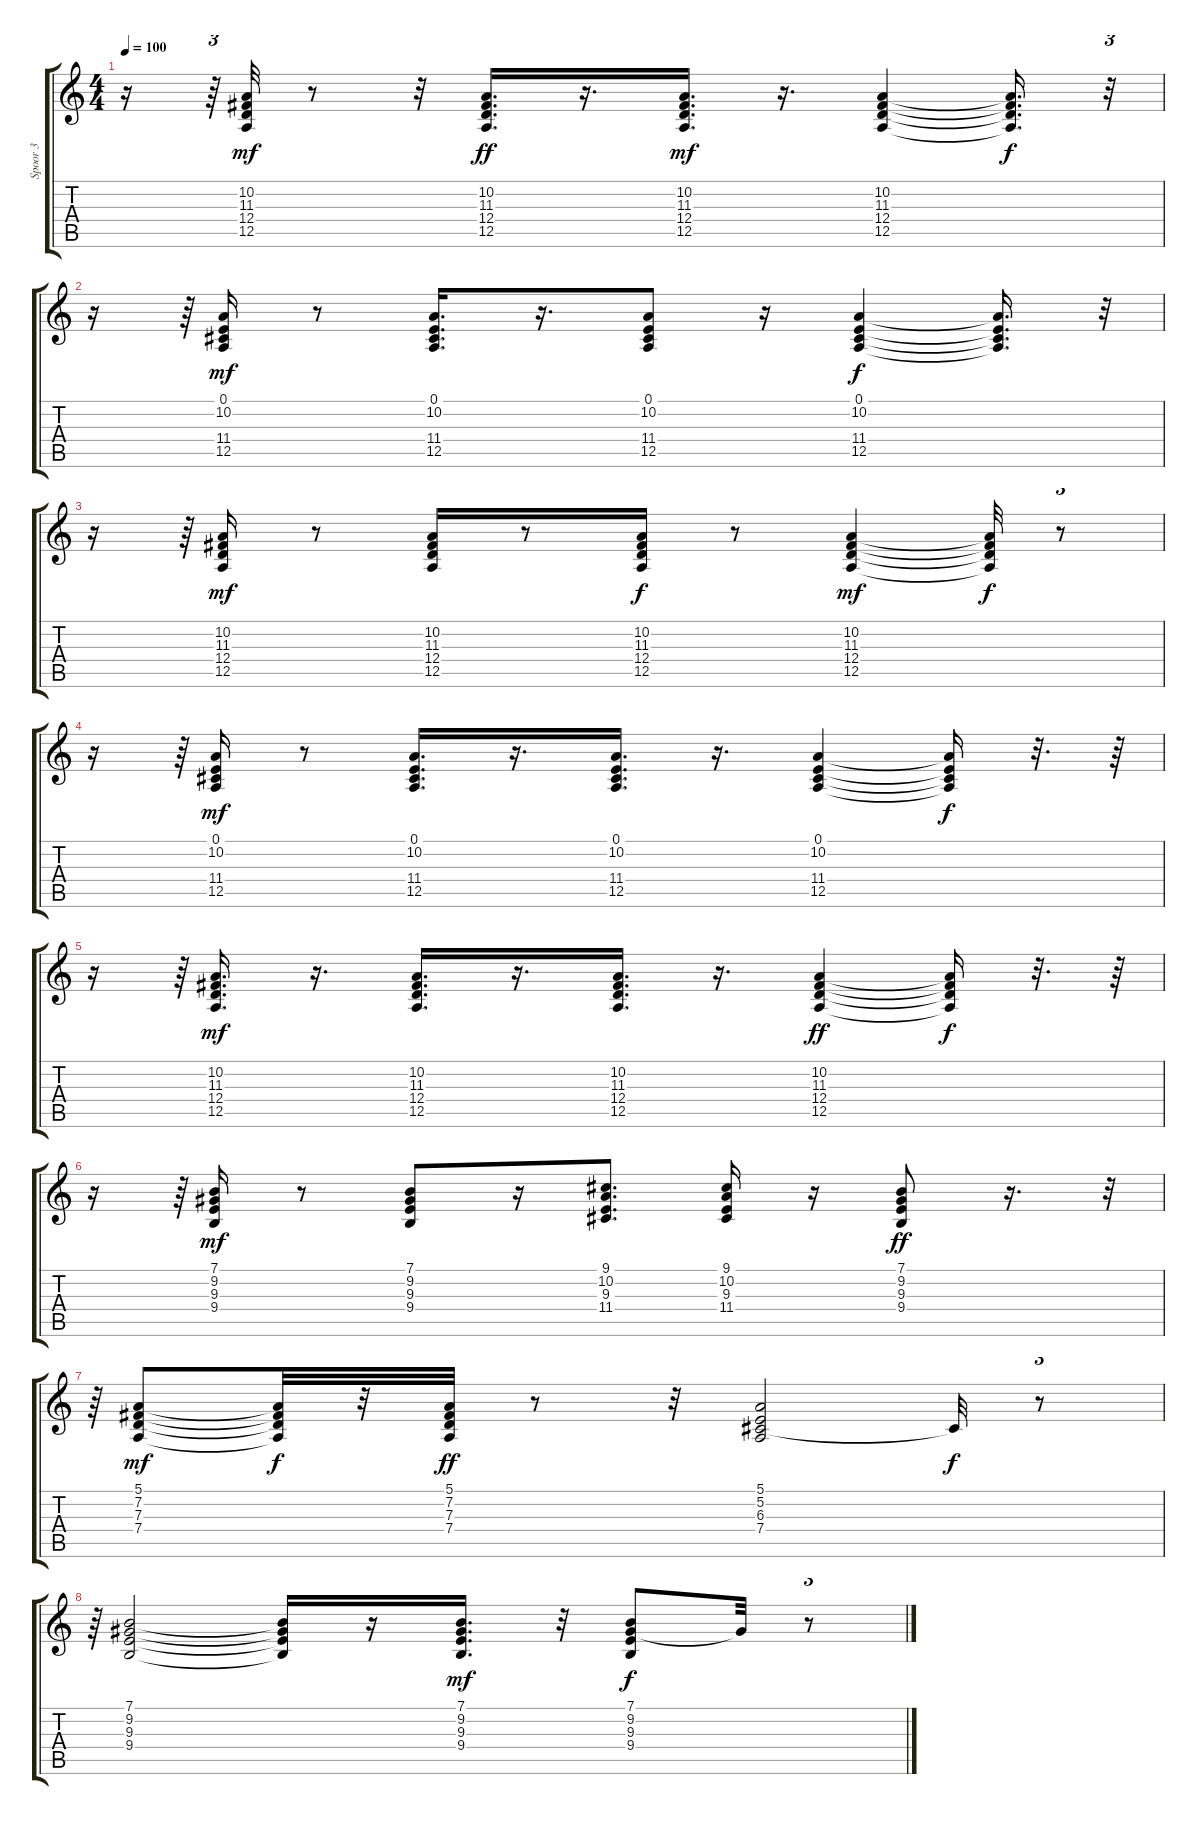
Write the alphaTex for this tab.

\track ("Spoor 3" "Spoor 3") {instrument brightacousticpiano}
\staff {score tabs}
\tuning (E4 B3 G3 D3 A2 E2) {hide}
\ts (4 4)
\tempo 100
\clef g2
\ks c
r.16{dy f} r.64{tu (3 2)} (10.2 11.3 12.4 12.5).32{dy mf} r.8 r.32 (10.2 11.3 12.4 12.5).16{d dy ff} r.16{d} (10.2 11.3 12.4 12.5).16{d dy mf} r.16{d} (10.2 11.3 12.4 12.5).4 (10.2{t} 11.3{t} 12.4{t} 12.5{t}).16{d dy f} r.32{tu (3 2)} |
r.16 r.64{tu (3 2)} (0.1 10.2 11.4 12.5).16{dy mf} r.8 (0.1 10.2 11.4 12.5).16{d} r.16{d} (0.1 10.2 11.4 12.5).8 r.16 (0.1 10.2 11.4 12.5).4{dy f} (0.1{t} 10.2{t} 11.4{t} 12.5{t}).16{d} r.32{tu (3 2)} |
r.16 r.64{tu (3 2)} (10.2 11.3 12.4 12.5).16{dy mf} r.8 (10.2 11.3 12.4 12.5).16 r.8 (10.2 11.3 12.4 12.5).16{dy f} r.8 (10.2 11.3 12.4 12.5).4{dy mf} (10.2{t} 11.3{t} 12.4{t} 12.5{t}).32{dy f} r.8{tu (3 2)} |
r.16 r.64{tu (3 2)} (0.1 10.2 11.4 12.5).16{dy mf} r.8 (0.1 10.2 11.4 12.5).16{d} r.16{d} (0.1 10.2 11.4 12.5).16{d} r.16{d} (0.1 10.2 11.4 12.5).4 (0.1{t} 10.2{t} 11.4{t} 12.5{t}).16{dy f} r.32{d} r.64 |
r.16 r.64{tu (3 2)} (10.2 11.3 12.4 12.5).16{d dy mf} r.16{d} (10.2 11.3 12.4 12.5).16{d} r.16{d} (10.2 11.3 12.4 12.5).16{d} r.16{d} (10.2 11.3 12.4 12.5).4{dy ff} (10.2{t} 11.3{t} 12.4{t} 12.5{t}).16{dy f} r.32{d} r.64 |
r.16 r.64{tu (3 2)} (7.1 9.2 9.3 9.4).16{dy mf} r.8 (7.1 9.2 9.3 9.4).8 r.16 (9.1 10.2 9.3 11.4).8{d} (9.1 10.2 9.3 11.4).16 r.16 (7.1 9.2 9.3 9.4).8{dy ff} r.16{d} r.32{tu (3 2)} |
r.64{tu (3 2)} (5.1 7.2 7.3 7.4).8{dy mf} (5.1{t} 7.2{t} 7.3{t} 7.4{t}).32{dy f} r.32 (5.1 7.2 7.3 7.4).32{dy ff} r.8 r.32 (5.1 5.2 6.3 7.4).2 6.3{t}.32{dy f} r.8{tu (3 2)} |
r.64{tu (3 2)} (7.1 9.2 9.3 9.4).2 (7.1{t} 9.2{t} 9.3{t} 9.4{t}).16 r.16 (7.1 9.2 9.3 9.4).16{d dy mf} r.32 (7.1 9.2 9.3 9.4).8{dy f} 9.2{t}.32 r.8{tu (3 2)}
